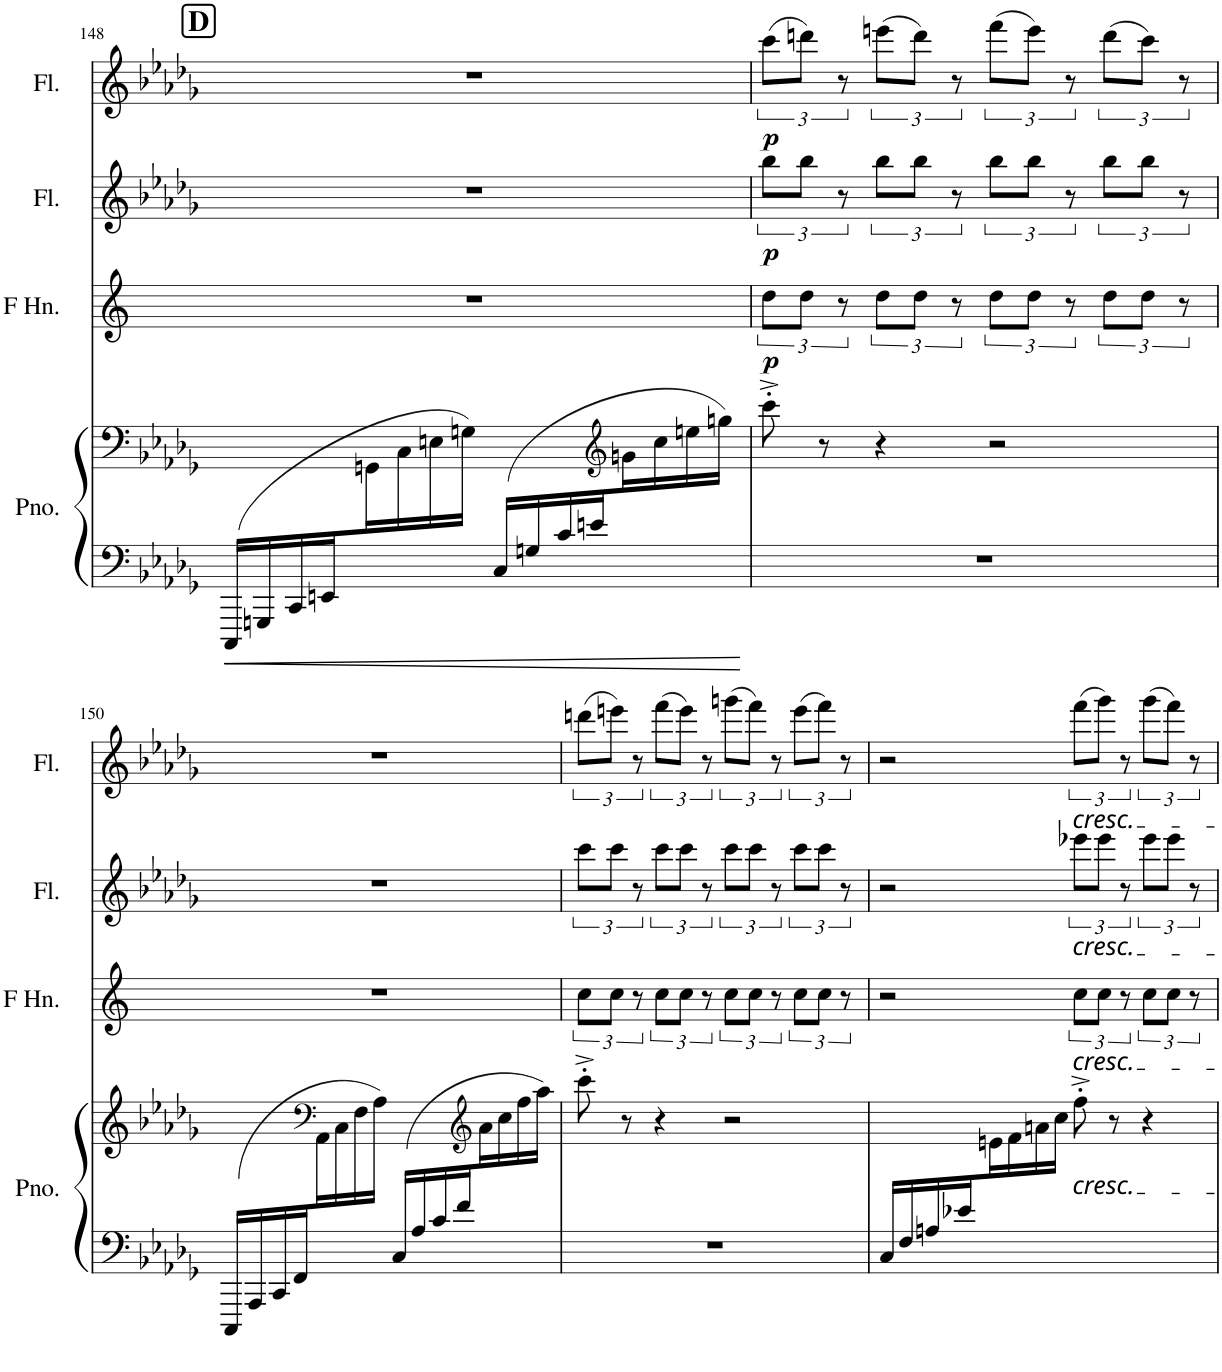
**kern	**kern	**kern	**dynam	**kern	**dynam	**kern	**dynam
*part4	*part4	*part3	*part3	*part2	*part2	*part1	*part1
*staff5	*staff4	*staff3	*staff3	*staff2	*staff2	*staff1	*staff1
*I"Piano	*	*I"Horn in F	*	*I"Flute	*	*I"Flute	*
*I'Pno.	*	*	*	*I'Fl.	*	*I'Fl.	*
!!LO:PB:g=z
*clefF4	*clefF4	*clefG2	*	*clefG2	*	*clefG2	*
*	*	*Trd4c7	*	*	*	*	*
*k[b-e-a-d-g-]	*k[b-e-a-d-g-]	*k[]	*	*k[b-e-a-d-g-]	*	*k[b-e-a-d-g-]	*
*M4/4	*M4/4	*M4/4	*	*M4/4	*	*M4/4	*
*met(c)	*met(c)	*met(c)	*	*met(c)	*	*met(c)	*
!!LO:REH:place=s1:a:B:cj:fs=14:t=D
=148	=148	=148	=148	=148	=148	=148	=148
*^	*^	*	*	*	*	*	*
2ryy	(16CCC/LL	2ryy	4ryy	1r	.	1r	.	1r	.
.	16GGGn/	.	.	.	.	.	.	.	.
.	16CC/	.	.	.	.	.	.	.	.
.	16EEn/J	.	.	.	.	.	.	.	.
.	4ryy	.	16GGn\L	.	.	.	.	.	.
.	.	.	16C\	.	.	.	.	.	.
.	.	.	16En\	.	.	.	.	.	.
.	.	.	16Gn\JJ)	.	.	.	.	.	.
(16C/LL	2ryy	4ryy	2ryy	.	.	.	.	.	.
16Gn/	.	.	.	.	.	.	.	.	.
16c/	.	.	.	.	.	.	.	.	.
16en/J	.	.	.	.	.	.	.	.	.
*	*	*clefG2	*	*	*	*	*	*	*
4ryy	.	16gn\L	.	.	.	.	.	.	.
.	.	16cc\	.	.	.	.	.	.	.
.	.	16een\	.	.	.	.	.	.	.
.	.	16ggn\JJ)	.	.	.	.	.	.	.
*v	*v	*	*	*	*	*	*	*	*
*	*v	*v	*	*	*	*	*	*
=149	=149	=149	=149	=149	=149	=149	=149
!	!	!	!LO:DY:b	!	!LO:DY:b	!	!LO:DY:b
1r	8ccc'^\	12dd\L	p	12bb-\L	p	(12ccc\L	p
.	.	12dd\J	.	12bb-\J	.	12dddn\J)	.
.	8r	.	.	.	.	.	.
.	.	12r	.	12r	.	12r	.
.	4r	12dd\L	.	12bb-\L	.	(12eeen\L	.
.	.	12dd\J	.	12bb-\J	.	12ddd\J)	.
.	.	12r	.	12r	.	12r	.
.	2r	12dd\L	.	12bb-\L	.	(12fff\L	.
.	.	12dd\J	.	12bb-\J	.	12eee\J)	.
.	.	12r	.	12r	.	12r	.
.	.	12dd\L	.	12bb-\L	.	(12ddd\L	.
.	.	12dd\J	.	12bb-\J	.	12ccc\J)	.
.	.	12r	.	12r	.	12r	.
!!LO:LB:g=z
=150	=150	=150	=150	=150	=150	=150	=150
*^	*^	*	*	*	*	*	*
2ryy	(16CCC/LL	4ryy	4ryy	1r	.	1r	.	1r	.
.	16AAA-/	.	.	.	.	.	.	.	.
.	16CC/	.	.	.	.	.	.	.	.
.	16FF/J	.	.	.	.	.	.	.	.
*	*	*clefF4	*	*	*	*	*	*	*
.	4ryy	4ryy	16AA-\L	.	.	.	.	.	.
.	.	.	16C\	.	.	.	.	.	.
.	.	.	16F\	.	.	.	.	.	.
.	.	.	16A-\JJ)	.	.	.	.	.	.
(16C/LL	2ryy	4ryy	2ryy	.	.	.	.	.	.
16A-/	.	.	.	.	.	.	.	.	.
16c/	.	.	.	.	.	.	.	.	.
16f/J	.	.	.	.	.	.	.	.	.
*	*	*clefG2	*	*	*	*	*	*	*
4ryy	.	16a-\L	.	.	.	.	.	.	.
.	.	16cc\	.	.	.	.	.	.	.
.	.	16ff\	.	.	.	.	.	.	.
.	.	16aa-\JJ)	.	.	.	.	.	.	.
*v	*v	*	*	*	*	*	*	*	*
*	*v	*v	*	*	*	*	*	*
=151	=151	=151	=151	=151	=151	=151	=151
1r	8ccc'^\	12cc\L	.	12ccc\L	.	(12dddn\L	.
.	.	12cc\J	.	12ccc\J	.	12eeen\J)	.
.	8r	.	.	.	.	.	.
.	.	12r	.	12r	.	12r	.
.	4r	12cc\L	.	12ccc\L	.	(12fff\L	.
.	.	12cc\J	.	12ccc\J	.	12eee\J)	.
.	.	12r	.	12r	.	12r	.
.	2r	12cc\L	.	12ccc\L	.	(12gggn\L	.
.	.	12cc\J	.	12ccc\J	.	12fff\J)	.
.	.	12r	.	12r	.	12r	.
.	.	12cc\L	.	12ccc\L	.	(12eee\L	.
.	.	12cc\J	.	12ccc\J	.	12fff\J)	.
.	.	12r	.	12r	.	12r	.
=152	=152	=152	=152	=152	=152	=152	=152
*	*^	*	*	*	*	*	*
16C/LL	4ryy	4ryy	2r	.	2r	.	2r	.
16F/	.	.	.	.	.	.	.	.
16An/	.	.	.	.	.	.	.	.
16e-X/J	.	.	.	.	.	.	.	.
4ryy	4ryy	16en\L	.	.	.	.	.	.
.	.	16f\	.	.	.	.	.	.
.	.	16an\	.	.	.	.	.	.
.	.	16cc\JJ	.	.	.	.	.	.
!	!	!	!	!	!	!	!LO:TX:b:i:t=cresc.	!
!	!	!	!	!	!LO:TX:b:i:t=cresc.	!	!	!
!	!	!	!LO:TX:b:i:t=cresc.	!	!	!	!	!
!	!LO:TX:b:i:t=cresc.	!	!	!	!	!	!	!
2ryy	8ff'^\	2ryy	12cc\L	.	12eee-X\L	.	(12fff\L	.
.	.	.	12cc\J	.	12eee-\J	.	12ggg-\J)	.
.	8r	.	.	.	.	.	.	.
.	.	.	12r	.	12r	.	12r	.
.	4r	.	12cc\L	.	12eee-\L	.	(12ggg-\L	.
.	.	.	12cc\J	.	12eee-\J	.	12fff\J)	.
.	.	.	12r	.	12r	.	12r	.
*	*v	*v	*	*	*	*	*	*
=	=	=	=	=	=	=	=
*-	*-	*-	*-	*-	*-	*-	*-
